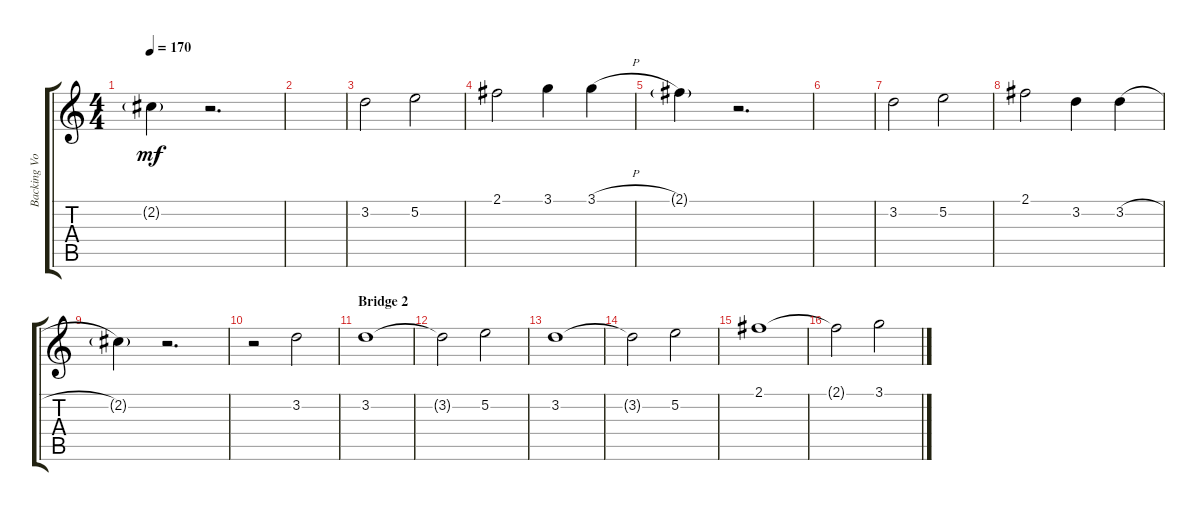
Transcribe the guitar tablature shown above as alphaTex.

\track ("Backing Vocals" "Backing Vo") {instrument overdrivenguitar}
\staff {score tabs}
\tuning (E4 B3 G3 D3 A2 E2) {hide}
\ts (4 4)
\tempo 170
\clef g2
\ks c
2.2{g}.4{dy mf} r.2{d} |
|
3.2.2 5.2.2 |
2.1.2 3.1.4 3.1{h}.4 |
2.1{g}.4 r.2{d} |
|
3.2.2 5.2.2 |
2.1.2 3.2.4 3.2{h}.4 |
2.2{g}.4 r.2{d} |
r.2 3.2.2 |
\section ("" "Bridge 2")
3.2.1 |
3.2{t}.2 5.2.2 |
3.2.1 |
3.2{t}.2 5.2.2 |
2.1.1 |
2.1{t}.2 3.1.2
